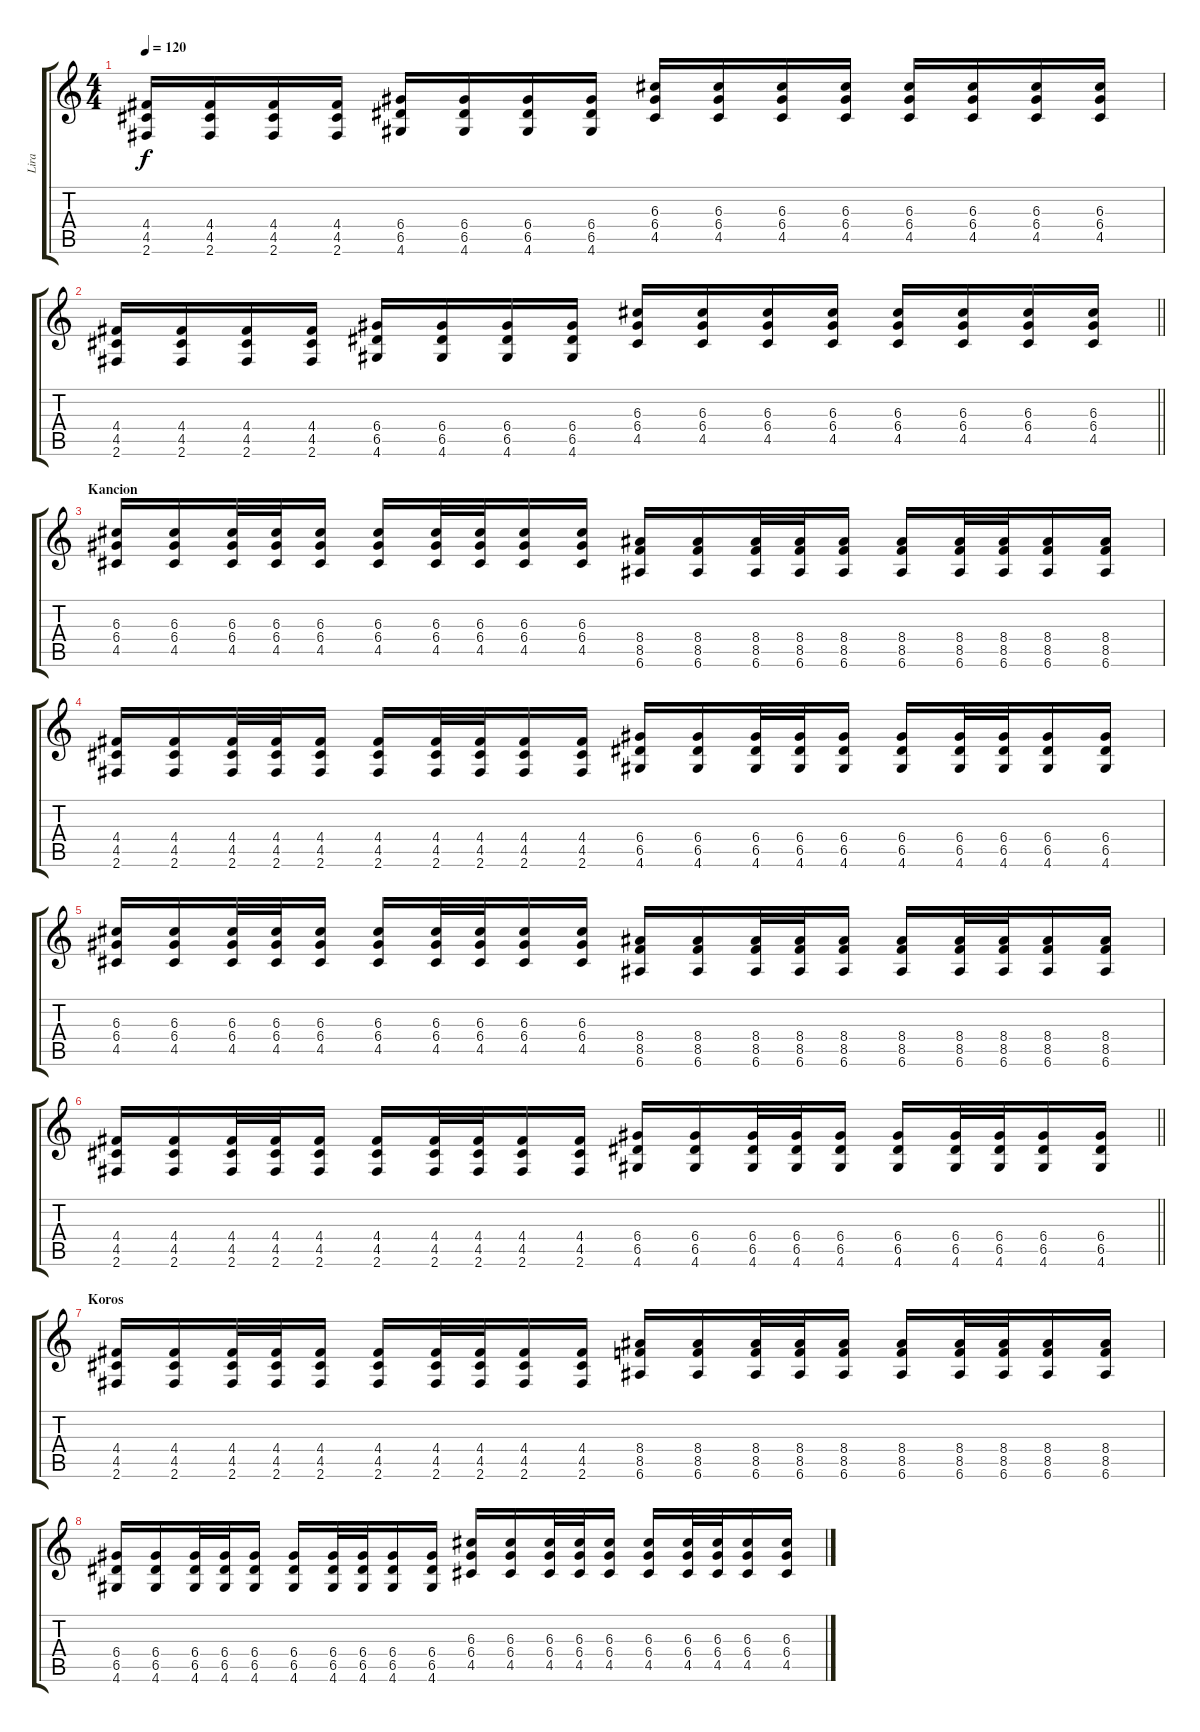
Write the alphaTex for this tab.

\track ("Lira" "Lira") {instrument distortionguitar}
\staff {score tabs}
\tuning (E4 B3 G3 D3 A2 E2) {hide}
\ts (4 4)
\tempo 120
\clef g2
\ks c
(4.4 4.5 2.6).16{dy f} (4.4 4.5 2.6).16 (4.4 4.5 2.6).16 (4.4 4.5 2.6).16 (6.4 6.5 4.6).16 (6.4 6.5 4.6).16 (6.4 6.5 4.6).16 (6.4 6.5 4.6).16 (6.3 6.4 4.5).16 (6.3 6.4 4.5).16 (6.3 6.4 4.5).16 (6.3 6.4 4.5).16 (6.3 6.4 4.5).16 (6.3 6.4 4.5).16 (6.3 6.4 4.5).16 (6.3 6.4 4.5).16 |
\barLineRight lightlight
(4.4 4.5 2.6).16 (4.4 4.5 2.6).16 (4.4 4.5 2.6).16 (4.4 4.5 2.6).16 (6.4 6.5 4.6).16 (6.4 6.5 4.6).16 (6.4 6.5 4.6).16 (6.4 6.5 4.6).16 (6.3 6.4 4.5).16 (6.3 6.4 4.5).16 (6.3 6.4 4.5).16 (6.3 6.4 4.5).16 (6.3 6.4 4.5).16 (6.3 6.4 4.5).16 (6.3 6.4 4.5).16 (6.3 6.4 4.5).16 |
\section ("" "Kancion")
(6.3 6.4 4.5).16 (6.3 6.4 4.5).16 (6.3 6.4 4.5).32 (6.3 6.4 4.5).32 (6.3 6.4 4.5).16 (6.3 6.4 4.5).16 (6.3 6.4 4.5).32 (6.3 6.4 4.5).32 (6.3 6.4 4.5).16 (6.3 6.4 4.5).16 (8.4 8.5 6.6).16 (8.4 8.5 6.6).16 (8.4 8.5 6.6).32 (8.4 8.5 6.6).32 (8.4 8.5 6.6).16 (8.4 8.5 6.6).16 (8.4 8.5 6.6).32 (8.4 8.5 6.6).32 (8.4 8.5 6.6).16 (8.4 8.5 6.6).16 |
(4.4 4.5 2.6).16 (4.4 4.5 2.6).16 (4.4 4.5 2.6).32 (4.4 4.5 2.6).32 (4.4 4.5 2.6).16 (4.4 4.5 2.6).16 (4.4 4.5 2.6).32 (4.4 4.5 2.6).32 (4.4 4.5 2.6).16 (4.4 4.5 2.6).16 (6.4 6.5 4.6).16 (6.4 6.5 4.6).16 (6.4 6.5 4.6).32 (6.4 6.5 4.6).32 (6.4 6.5 4.6).16 (6.4 6.5 4.6).16 (6.4 6.5 4.6).32 (6.4 6.5 4.6).32 (6.4 6.5 4.6).16 (6.4 6.5 4.6).16 |
(6.3 6.4 4.5).16 (6.3 6.4 4.5).16 (6.3 6.4 4.5).32 (6.3 6.4 4.5).32 (6.3 6.4 4.5).16 (6.3 6.4 4.5).16 (6.3 6.4 4.5).32 (6.3 6.4 4.5).32 (6.3 6.4 4.5).16 (6.3 6.4 4.5).16 (8.4 8.5 6.6).16 (8.4 8.5 6.6).16 (8.4 8.5 6.6).32 (8.4 8.5 6.6).32 (8.4 8.5 6.6).16 (8.4 8.5 6.6).16 (8.4 8.5 6.6).32 (8.4 8.5 6.6).32 (8.4 8.5 6.6).16 (8.4 8.5 6.6).16 |
\barLineRight lightlight
(4.4 4.5 2.6).16 (4.4 4.5 2.6).16 (4.4 4.5 2.6).32 (4.4 4.5 2.6).32 (4.4 4.5 2.6).16 (4.4 4.5 2.6).16 (4.4 4.5 2.6).32 (4.4 4.5 2.6).32 (4.4 4.5 2.6).16 (4.4 4.5 2.6).16 (6.4 6.5 4.6).16 (6.4 6.5 4.6).16 (6.4 6.5 4.6).32 (6.4 6.5 4.6).32 (6.4 6.5 4.6).16 (6.4 6.5 4.6).16 (6.4 6.5 4.6).32 (6.4 6.5 4.6).32 (6.4 6.5 4.6).16 (6.4 6.5 4.6).16 |
\section ("" "Koros")
(4.4 4.5 2.6).16 (4.4 4.5 2.6).16 (4.4 4.5 2.6).32 (4.4 4.5 2.6).32 (4.4 4.5 2.6).16 (4.4 4.5 2.6).16 (4.4 4.5 2.6).32 (4.4 4.5 2.6).32 (4.4 4.5 2.6).16 (4.4 4.5 2.6).16 (8.4 8.5 6.6).16 (8.4 8.5 6.6).16 (8.4 8.5 6.6).32 (8.4 8.5 6.6).32 (8.4 8.5 6.6).16 (8.4 8.5 6.6).16 (8.4 8.5 6.6).32 (8.4 8.5 6.6).32 (8.4 8.5 6.6).16 (8.4 8.5 6.6).16 |
(6.4 6.5 4.6).16 (6.4 6.5 4.6).16 (6.4 6.5 4.6).32 (6.4 6.5 4.6).32 (6.4 6.5 4.6).16 (6.4 6.5 4.6).16 (6.4 6.5 4.6).32 (6.4 6.5 4.6).32 (6.4 6.5 4.6).16 (6.4 6.5 4.6).16 (6.3 6.4 4.5).16 (6.3 6.4 4.5).16 (6.3 6.4 4.5).32 (6.3 6.4 4.5).32 (6.3 6.4 4.5).16 (6.3 6.4 4.5).16 (6.3 6.4 4.5).32 (6.3 6.4 4.5).32 (6.3 6.4 4.5).16 (6.3 6.4 4.5).16
